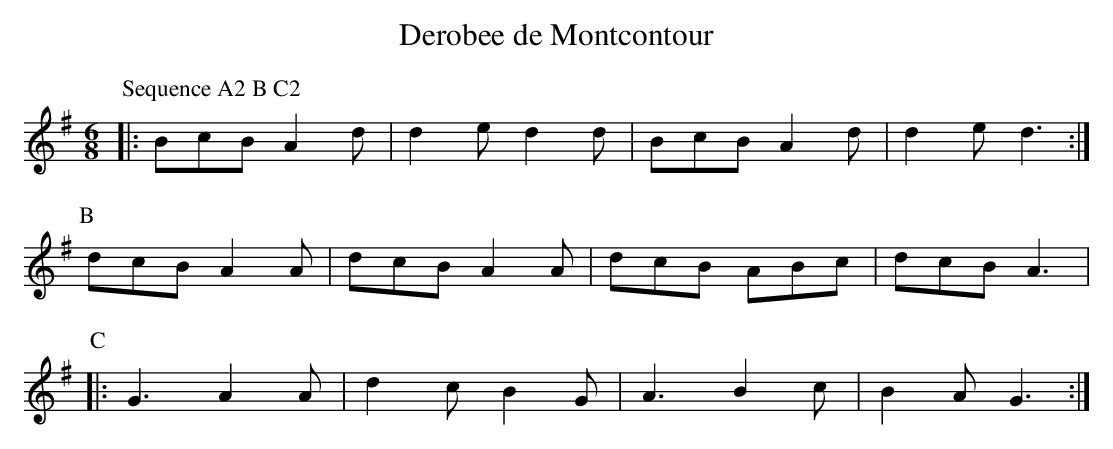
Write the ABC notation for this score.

X:1
T:Derobee de Montcontour
L:1/8
M:6/8
K:G major
P: Sequence A2 B C2
P:A
|:BcBA2d|d2ed2d|BcBA2d|d2ed3:|
P:B
dcBA2A|dcBA2A|dcB ABc|dcBA3|
P:C
|:G3A2A|d2cB2G|A3B2c|B2AG3:|
